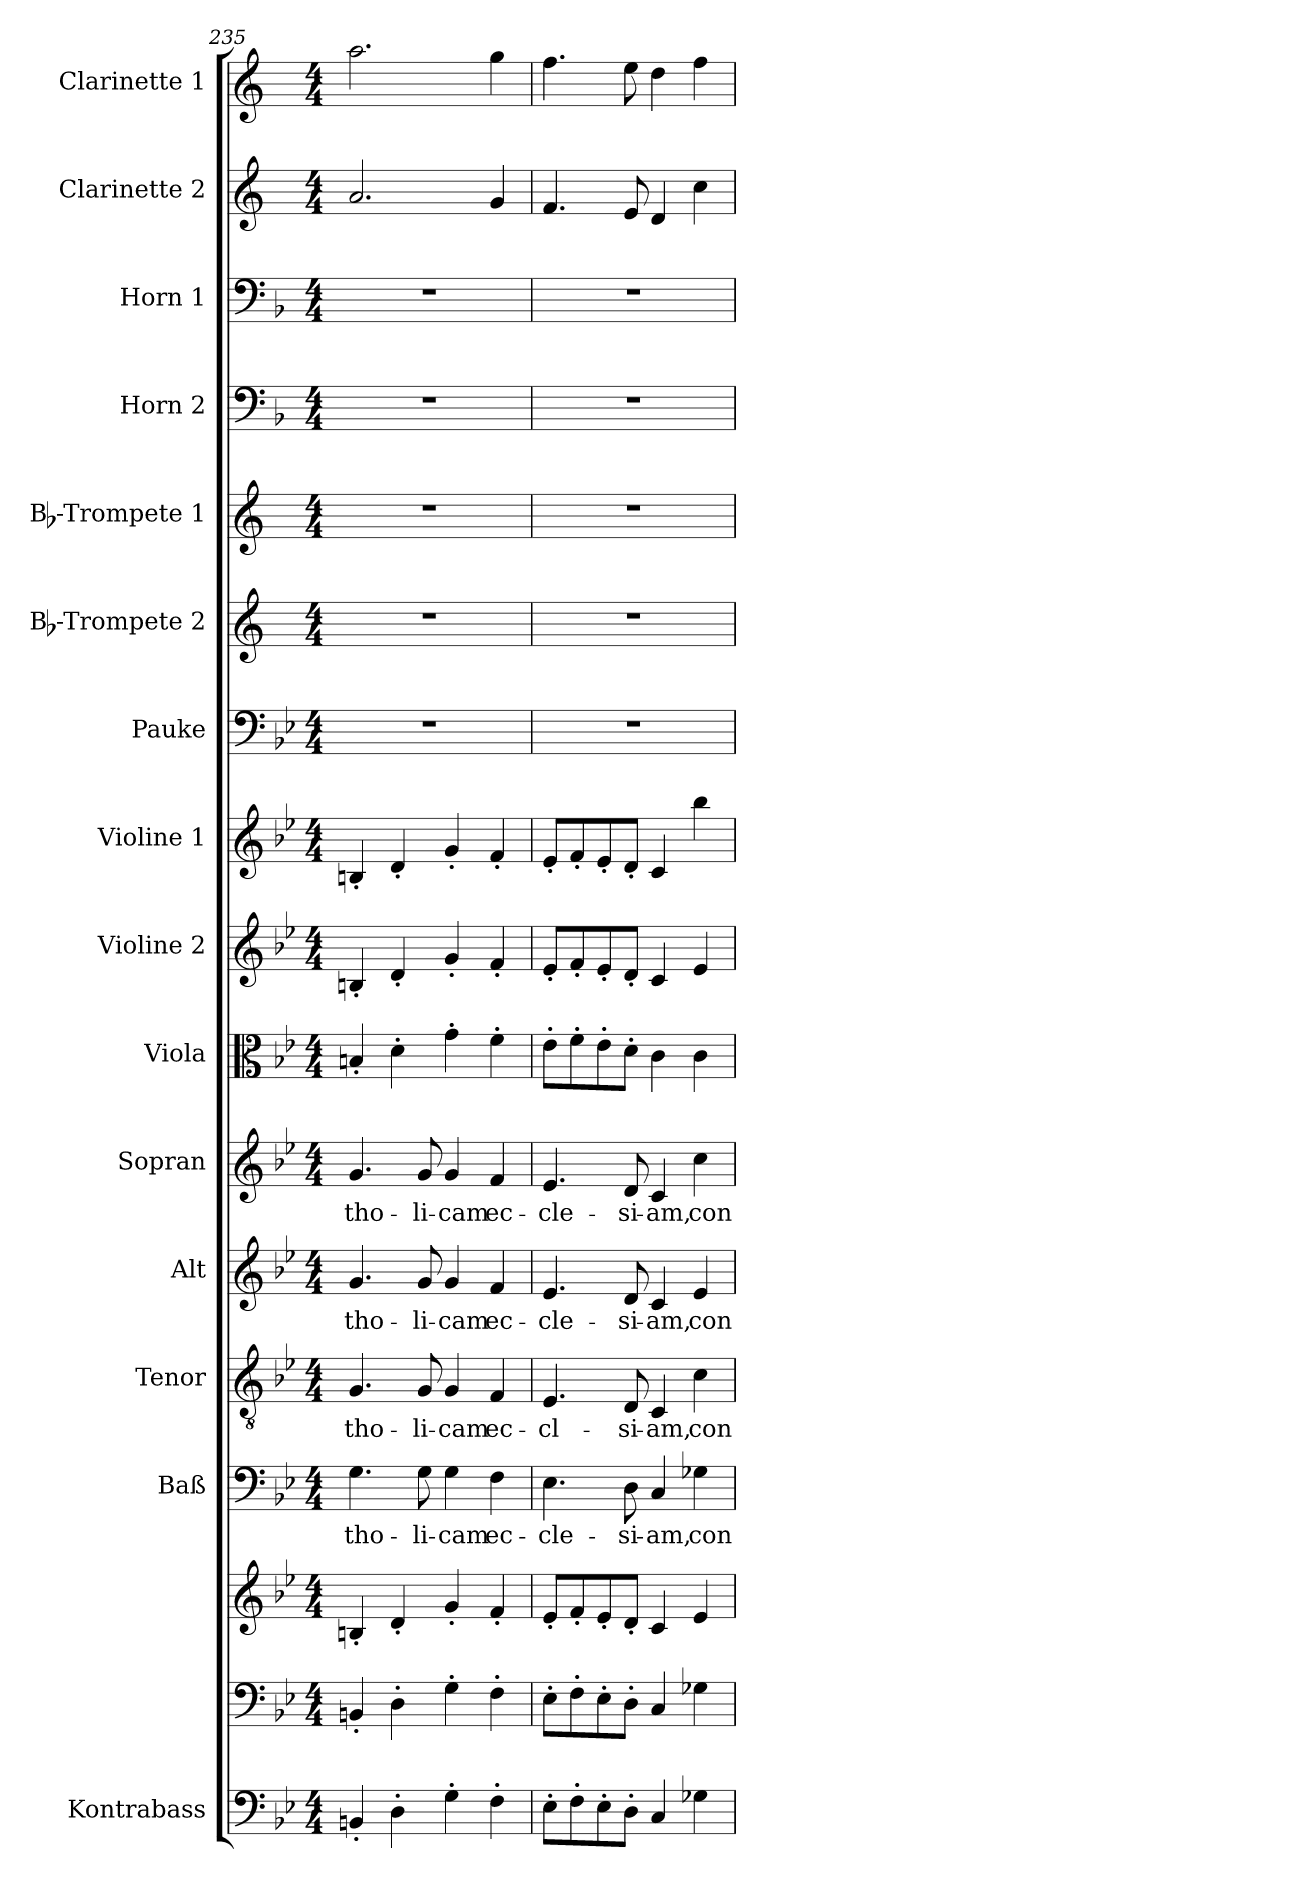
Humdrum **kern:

**kern	**kern	**kern	**kern	**text	**kern	**text	**kern	**text	**kern	**text	**kern	**kern	**kern	**kern	**kern	**kern	**kern	**kern	**kern	**kern
*part16	*part15	*part15	*part14	*part14	*part13	*part13	*part12	*part12	*part11	*part11	*part10	*part9	*part8	*part7	*part6	*part5	*part4	*part3	*part2	*part1
*staff17	*staff16	*staff15	*staff14	*staff14	*staff13	*staff13	*staff12	*staff12	*staff11	*staff11	*staff10	*staff9	*staff8	*staff7	*staff6	*staff5	*staff4	*staff3	*staff2	*staff1
*I"Kontrabass	*	*	*I"Baß	*	*I"Tenor	*	*I"Alt	*	*I"Sopran	*	*I"Viola	*I"Violine 2	*I"Violine 1	*I"Pauke	*I"Bb-Trompete 2	*I"Bb-Trompete 1	*I"Horn 2	*I"Horn 1	*I"Clarinette 2	*I"Clarinette 1
*I'Kb.	*	*	*I'Baß	*	*I'Ten	*	*I'Alt	*	*I'Sop	*	*I'Vla.	*I'Vln. 2	*I'Vln. 1	*I'Pk.	*I'Bb Trp. 2	*I'Bb Trp. 1	*I'Hrn. 2	*I'Hrn. 1	*I'Cl. 2	*I'Cl. 1
*clefF4	*clefF4	*clefG2	*clefF4	*	*clefGv2	*	*clefG2	*	*clefG2	*	*clefC3	*clefG2	*clefG2	*clefF4	*clefG2	*clefG2	*clefF4	*clefF4	*clefG2	*clefG2
*ITrd7c12	*	*	*	*	*	*	*	*	*	*	*	*	*	*	*ITrd1c2	*ITrd1c2	*ITrd4c7	*ITrd4c7	*ITrd1c2	*ITrd1c2
*k[b-e-]	*k[b-e-]	*k[b-e-]	*k[b-e-]	*	*k[b-e-]	*	*k[b-e-]	*	*k[b-e-]	*	*k[b-e-]	*k[b-e-]	*k[b-e-]	*k[b-e-]	*k[b-e-]	*k[b-e-]	*k[b-e-]	*k[b-e-]	*k[b-e-]	*k[b-e-]
*B-:	*B-:	*B-:	*B-:	*	*B-:	*	*B-:	*	*B-:	*	*B-:	*B-:	*B-:	*B-:	*B-:	*B-:	*B-:	*B-:	*B-:	*B-:
*M4/4	*M4/4	*M4/4	*M4/4	*	*M4/4	*	*M4/4	*	*M4/4	*	*M4/4	*M4/4	*M4/4	*M4/4	*M4/4	*M4/4	*M4/4	*M4/4	*M4/4	*M4/4
=235	=235	=235	=235	=235	=235	=235	=235	=235	=235	=235	=235	=235	=235	=235	=235	=235	=235	=235	=235	=235
!	!	!	!	!LO:LY:b	!	!LO:LY:b	!	!LO:LY:b	!	!LO:LY:b	!	!	!	!	!	!	!	!	!	!
4BBBn'</	4BBn'</	4Bn'</	4.G\	-tho-	4.G/	-tho-	4.g/	-tho-	4.g/	-tho-	4Bn'</	4Bn'</	4Bn'</	1r	1r	1r	1r	1r	2.g/	2.gg\
4DD'>\	4D'>\	4d'</	.	.	.	.	.	.	.	.	4d'>\	4d'</	4d'</	.	.	.	.	.	.	.
!	!	!	!	!LO:LY:b	!	!LO:LY:b	!	!LO:LY:b	!	!LO:LY:b	!	!	!	!	!	!	!	!	!	!
.	.	.	8G\	-li-	8G/	-li-	8g/	-li-	8g/	-li-	.	.	.	.	.	.	.	.	.	.
!	!	!	!	!LO:LY:b	!	!LO:LY:b	!	!LO:LY:b	!	!LO:LY:b	!	!	!	!	!	!	!	!	!	!
4GG'>\	4G'>\	4g'</	4G\	-cam	4G/	-cam	4g/	-cam	4g/	-cam	4g'>\	4g'</	4g'</	.	.	.	.	.	.	.
!	!	!	!	!LO:LY:b	!	!LO:LY:b	!	!LO:LY:b	!	!LO:LY:b	!	!	!	!	!	!	!	!	!	!
4FF'>\	4F'>\	4f'</	4F\	ec-	4F/	ec-	4f/	ec-	4f/	ec-	4f'>\	4f'</	4f'</	.	.	.	.	.	4f/	4ff\
=236	=236	=236	=236	=236	=236	=236	=236	=236	=236	=236	=236	=236	=236	=236	=236	=236	=236	=236	=236	=236
!	!	!	!	!LO:LY:b	!	!LO:LY:b	!	!LO:LY:b	!	!LO:LY:b	!	!	!	!	!	!	!	!	!	!
8EE-'>\L	8E-'>\L	8e-'</L	4.E-\	-cle-	4.E-/	-cl-	4.e-/	-cle-	4.e-/	-cle-	8e-'>\L	8e-'</L	8e-'</L	1r	1r	1r	1r	1r	4.e-/	4.ee-\
8FF'>\	8F'>\	8f'</	.	.	.	.	.	.	.	.	8f'>\	8f'</	8f'</	.	.	.	.	.	.	.
8EE-'>\	8E-'>\	8e-'</	.	.	.	.	.	.	.	.	8e-'>\	8e-'</	8e-'</	.	.	.	.	.	.	.
!	!	!	!	!LO:LY:b	!	!LO:LY:b	!	!LO:LY:b	!	!LO:LY:b	!	!	!	!	!	!	!	!	!	!
8DD'>\J	8D'>\J	8d'</J	8D\	-si-	8D/	-si-	8d/	-si-	8d/	-si-	8d'>\J	8d'</J	8d'</J	.	.	.	.	.	8d/	8dd\
!	!	!	!	!LO:LY:b	!	!LO:LY:b	!	!LO:LY:b	!	!LO:LY:b	!	!	!	!	!	!	!	!	!	!
4CC/	4C/	4c/	4C/	-am,	4C/	-am,	4c/	-am,	4c/	-am,	4c\	4c/	4c/	.	.	.	.	.	4c/	4cc\
!	!	!	!	!LO:LY:b	!	!LO:LY:b	!	!LO:LY:b	!	!LO:LY:b	!	!	!	!	!	!	!	!	!	!
4GG-X\	4G-X\	4e-/	4G-X\	con-	4c\	con-	4e-/	con-	4cc\	con-	4c\	4e-/	4bb-\	.	.	.	.	.	4b-\	4ee-\
=	=	=	=	=	=	=	=	=	=	=	=	=	=	=	=	=	=	=	=	=
*-	*-	*-	*-	*-	*-	*-	*-	*-	*-	*-	*-	*-	*-	*-	*-	*-	*-	*-	*-	*-
